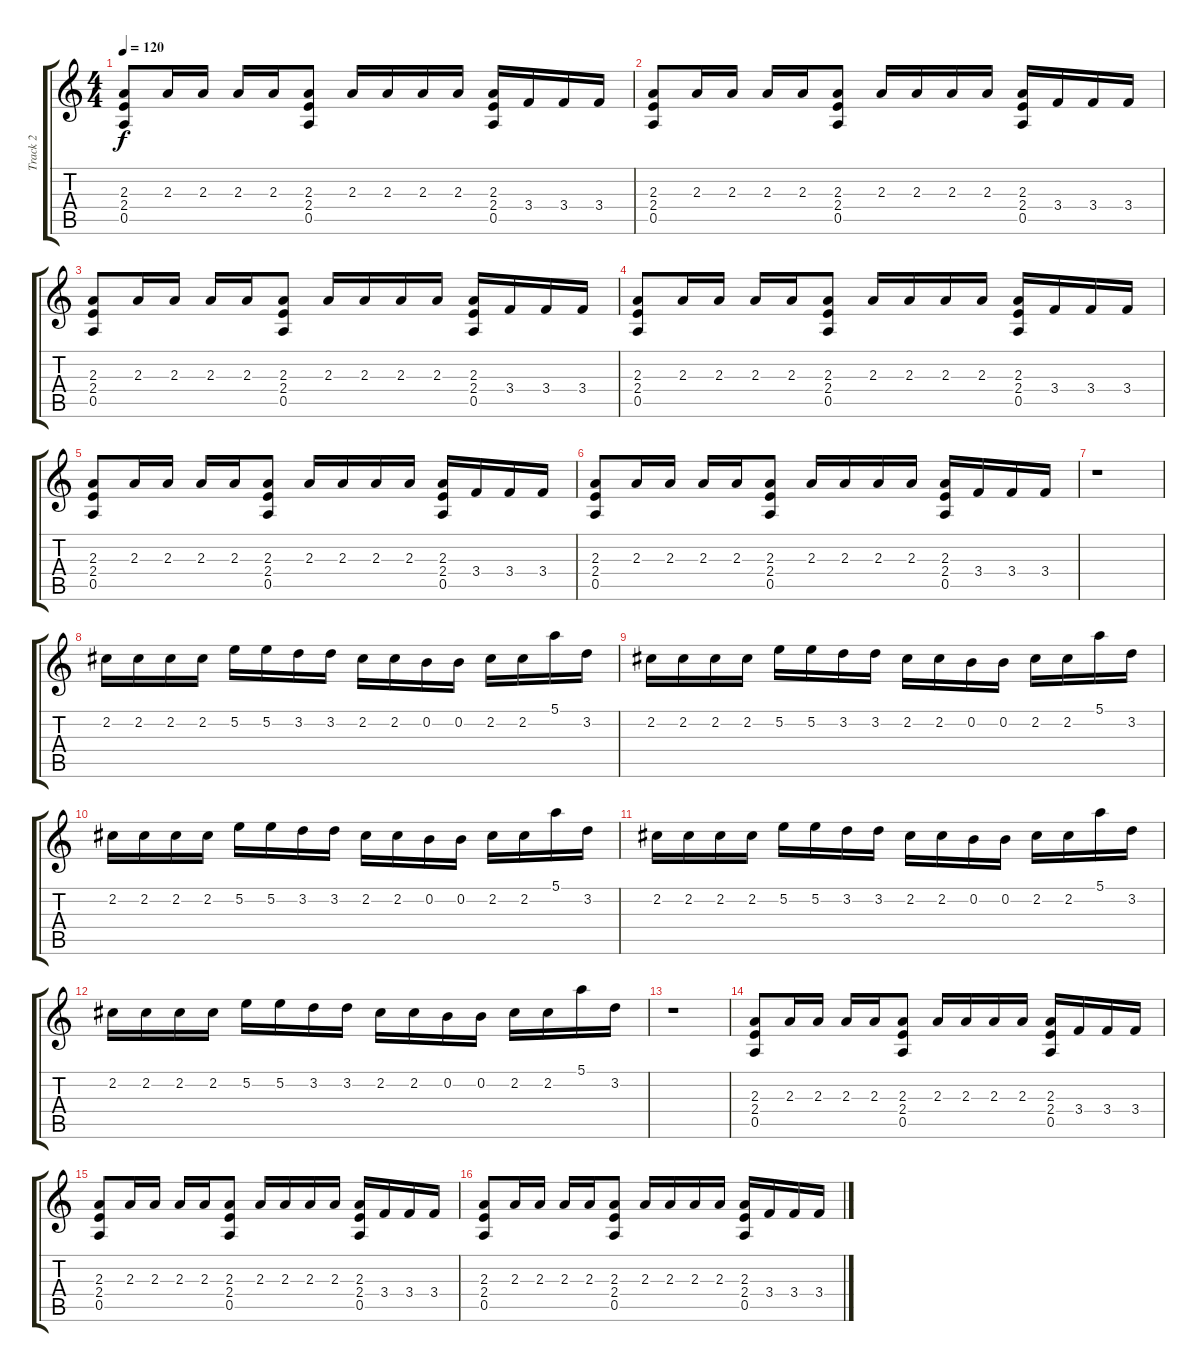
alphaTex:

\track ("Track 2" "Track 2") {instrument distortionguitar}
\staff {score tabs}
\tuning (E4 B3 G3 D3 A2 E2) {hide}
\ts (4 4)
\tempo 120
\clef g2
\ks c
(2.3 2.4 0.5).8{dy f} 2.3.16 2.3.16 2.3.16 2.3.16 (2.3 2.4 0.5).8 2.3.16 2.3.16 2.3.16 2.3.16 (2.3 2.4 0.5).16 3.4.16 3.4.16 3.4.16 |
(2.3 2.4 0.5).8 2.3.16 2.3.16 2.3.16 2.3.16 (2.3 2.4 0.5).8 2.3.16 2.3.16 2.3.16 2.3.16 (2.3 2.4 0.5).16 3.4.16 3.4.16 3.4.16 |
(2.3 2.4 0.5).8 2.3.16 2.3.16 2.3.16 2.3.16 (2.3 2.4 0.5).8 2.3.16 2.3.16 2.3.16 2.3.16 (2.3 2.4 0.5).16 3.4.16 3.4.16 3.4.16 |
(2.3 2.4 0.5).8 2.3.16 2.3.16 2.3.16 2.3.16 (2.3 2.4 0.5).8 2.3.16 2.3.16 2.3.16 2.3.16 (2.3 2.4 0.5).16 3.4.16 3.4.16 3.4.16 |
(2.3 2.4 0.5).8 2.3.16 2.3.16 2.3.16 2.3.16 (2.3 2.4 0.5).8 2.3.16 2.3.16 2.3.16 2.3.16 (2.3 2.4 0.5).16 3.4.16 3.4.16 3.4.16 |
(2.3 2.4 0.5).8 2.3.16 2.3.16 2.3.16 2.3.16 (2.3 2.4 0.5).8 2.3.16 2.3.16 2.3.16 2.3.16 (2.3 2.4 0.5).16 3.4.16 3.4.16 3.4.16 |
r.1 |
2.2.16 2.2.16 2.2.16 2.2.16 5.2.16 5.2.16 3.2.16 3.2.16 2.2.16 2.2.16 0.2.16 0.2.16 2.2.16 2.2.16 5.1.16 3.2.16 |
2.2.16 2.2.16 2.2.16 2.2.16 5.2.16 5.2.16 3.2.16 3.2.16 2.2.16 2.2.16 0.2.16 0.2.16 2.2.16 2.2.16 5.1.16 3.2.16 |
2.2.16 2.2.16 2.2.16 2.2.16 5.2.16 5.2.16 3.2.16 3.2.16 2.2.16 2.2.16 0.2.16 0.2.16 2.2.16 2.2.16 5.1.16 3.2.16 |
2.2.16 2.2.16 2.2.16 2.2.16 5.2.16 5.2.16 3.2.16 3.2.16 2.2.16 2.2.16 0.2.16 0.2.16 2.2.16 2.2.16 5.1.16 3.2.16 |
2.2.16 2.2.16 2.2.16 2.2.16 5.2.16 5.2.16 3.2.16 3.2.16 2.2.16 2.2.16 0.2.16 0.2.16 2.2.16 2.2.16 5.1.16 3.2.16 |
r.1 |
(2.3 2.4 0.5).8 2.3.16 2.3.16 2.3.16 2.3.16 (2.3 2.4 0.5).8 2.3.16 2.3.16 2.3.16 2.3.16 (2.3 2.4 0.5).16 3.4.16 3.4.16 3.4.16 |
(2.3 2.4 0.5).8 2.3.16 2.3.16 2.3.16 2.3.16 (2.3 2.4 0.5).8 2.3.16 2.3.16 2.3.16 2.3.16 (2.3 2.4 0.5).16 3.4.16 3.4.16 3.4.16 |
(2.3 2.4 0.5).8 2.3.16 2.3.16 2.3.16 2.3.16 (2.3 2.4 0.5).8 2.3.16 2.3.16 2.3.16 2.3.16 (2.3 2.4 0.5).16 3.4.16 3.4.16 3.4.16
